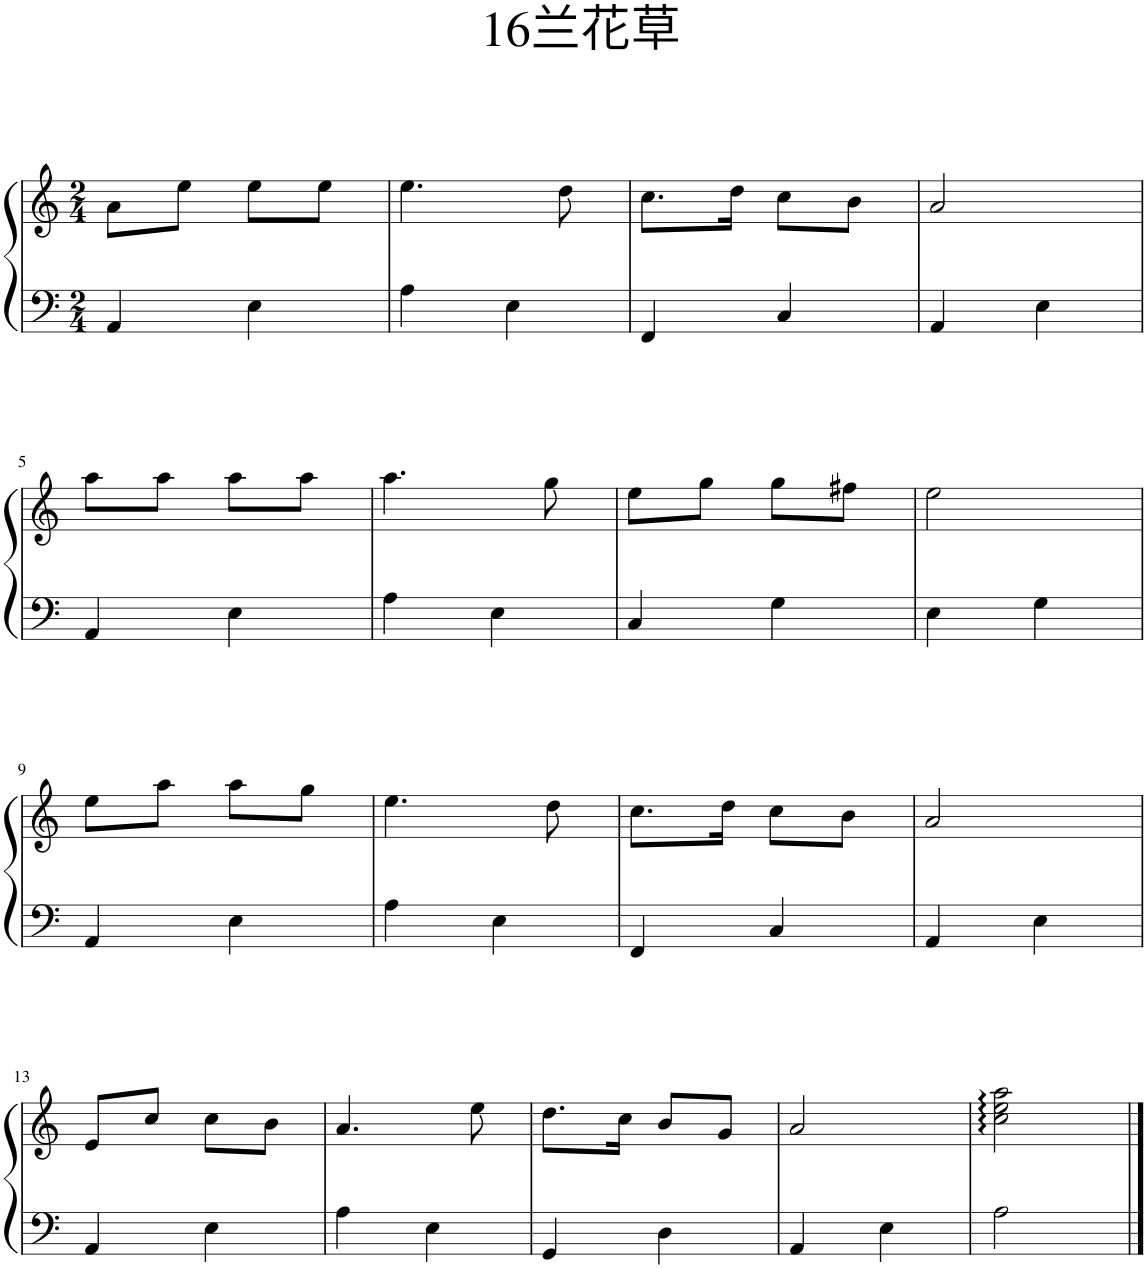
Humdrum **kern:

**kern	**kern
*part1	*part1
*staff2	*staff1
*I"钢琴	*
*clefF4	*clefG2
*k[]	*k[]
*M2/4	*M2/4
=1	=1
4AA/	8a\L
.	8ee\J
4E\	8ee\L
.	8ee\J
=2	=2
4A\	4.ee\
4E\	.
.	8dd\
=3	=3
4FF/	8.cc\L
.	16dd\Jk
4C/	8cc\L
.	8b\J
=4	=4
4AA/	2a/
4E\	.
!!LO:LB:g=z
=5	=5
4AA/	8aa\L
.	8aa\J
4E\	8aa\L
.	8aa\J
=6	=6
4A\	4.aa\
4E\	.
.	8gg\
=7	=7
4C/	8ee\L
.	8gg\J
4G\	8gg\L
.	8ff#X\J
=8	=8
4E\	2ee\
4G\	.
!!LO:LB:g=z
=9	=9
4AA/	8ee\L
.	8aa\J
4E\	8aa\L
.	8gg\J
=10	=10
4A\	4.ee\
4E\	.
.	8dd\
=11	=11
4FF/	8.cc\L
.	16dd\Jk
4C/	8cc\L
.	8b\J
=12	=12
4AA/	2a/
4E\	.
!!LO:LB:g=z
=13	=13
4AA/	8e/L
.	8cc/J
4E\	8cc\L
.	8b\J
=14	=14
4A\	4.a/
4E\	.
.	8ee\
=15	=15
4GG/	8.dd\L
.	16cc\Jk
4D\	8b/L
.	8g/J
=16	=16
4AA/	2a/
4E\	.
=17	=17
2A\	2cc\: 2ee\: 2aa\:
==	==
*-	*-
